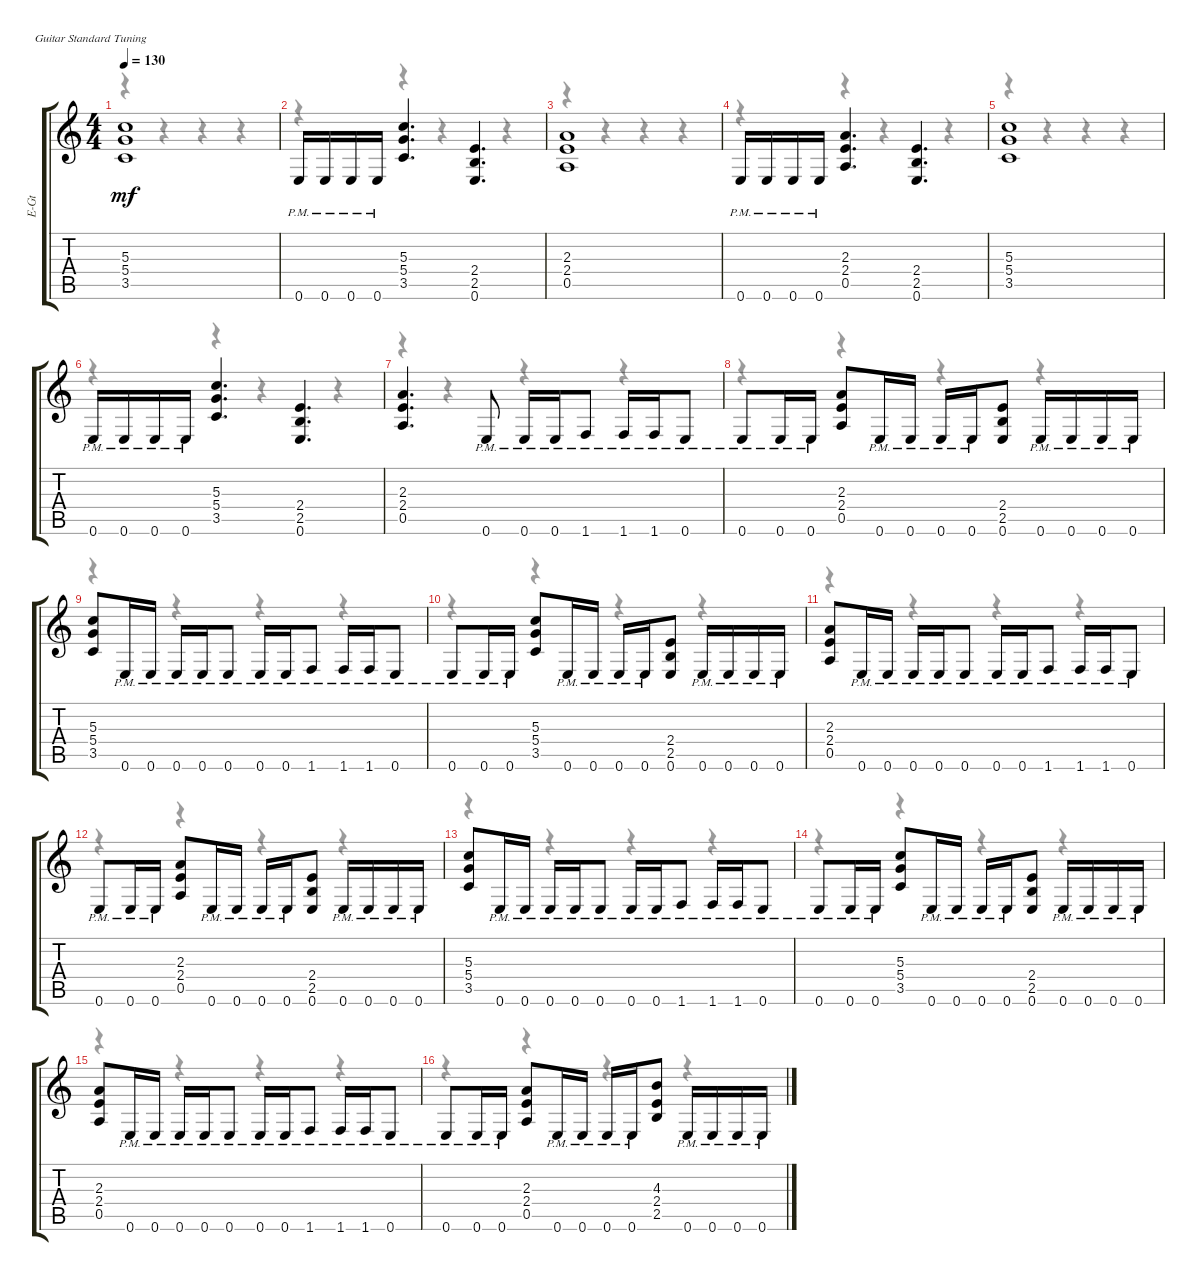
\bracketExtendMode groupsimilarinstruments
\track ("James Hetfield (Rhythm)" "E-Gt") {instrument distortionguitar}
\staff {score tabs}
\tuning (E4 B3 G3 D3 A2 E2)
\voice
\ts (4 4)
\tempo 130
\clef g2
\ks c
(5.3 5.4 3.5).1{dy mf beam Up} |
0.6{pm}.16{beam Up} 0.6{pm}.16{beam Up} 0.6{pm}.16{beam Up} 0.6{pm}.16{beam Up} (5.3 5.4 3.5).4{d beam Up} (2.4 2.5 0.6).4{d beam Up} |
(2.3 2.4 0.5).1{beam Up} |
0.6{pm}.16{beam Up} 0.6{pm}.16{beam Up} 0.6{pm}.16{beam Up} 0.6{pm}.16{beam Up} (2.3 2.4 0.5).4{d beam Up} (2.4 2.5 0.6).4{d beam Up} |
(5.3 5.4 3.5).1{beam Up} |
0.6{pm}.16{beam Up} 0.6{pm}.16{beam Up} 0.6{pm}.16{beam Up} 0.6{pm}.16{beam Up} (5.3 5.4 3.5).4{d beam Up} (2.4 2.5 0.6).4{d beam Up} |
(2.3 2.4 0.5).4{d beam Up} 0.6{pm}.8{beam Up} 0.6{pm}.16{beam Up} 0.6{pm}.16{beam Up} 1.6{pm}.8{beam Up} 1.6{pm}.16{beam Up} 1.6{pm}.16{beam Up} 0.6{pm}.8{beam Up} |
0.6{pm}.8{beam Up} 0.6{pm}.16{beam Up} 0.6{pm}.16{beam Up} (2.3 2.4 0.5).8{beam Up} 0.6{pm}.16{beam Up} 0.6{pm}.16{beam Up} 0.6{pm}.16{beam Up} 0.6{pm}.16{beam Up} (2.4 2.5 0.6).8{beam Up} 0.6{pm}.16{beam Up} 0.6{pm}.16{beam Up} 0.6{pm}.16{beam Up} 0.6{pm}.16{beam Up} |
(5.3 5.4 3.5).8{beam Up} 0.6{pm}.16{beam Up} 0.6{pm}.16{beam Up} 0.6{pm}.16{beam Up} 0.6{pm}.16{beam Up} 0.6{pm}.8{beam Up} 0.6{pm}.16{beam Up} 0.6{pm}.16{beam Up} 1.6{pm}.8{beam Up} 1.6{pm}.16{beam Up} 1.6{pm}.16{beam Up} 0.6{pm}.8{beam Up} |
0.6{pm}.8{beam Up} 0.6{pm}.16{beam Up} 0.6{pm}.16{beam Up} (5.3 5.4 3.5).8{beam Up} 0.6{pm}.16{beam Up} 0.6{pm}.16{beam Up} 0.6{pm}.16{beam Up} 0.6{pm}.16{beam Up} (2.4 2.5 0.6).8{beam Up} 0.6{pm}.16{beam Up} 0.6{pm}.16{beam Up} 0.6{pm}.16{beam Up} 0.6{pm}.16{beam Up} |
(2.3 2.4 0.5).8{beam Up} 0.6{pm}.16{beam Up} 0.6{pm}.16{beam Up} 0.6{pm}.16{beam Up} 0.6{pm}.16{beam Up} 0.6{pm}.8{beam Up} 0.6{pm}.16{beam Up} 0.6{pm}.16{beam Up} 1.6{pm}.8{beam Up} 1.6{pm}.16{beam Up} 1.6{pm}.16{beam Up} 0.6{pm}.8{beam Up} |
0.6{pm}.8{beam Up} 0.6{pm}.16{beam Up} 0.6{pm}.16{beam Up} (2.3 2.4 0.5).8{beam Up} 0.6{pm}.16{beam Up} 0.6{pm}.16{beam Up} 0.6{pm}.16{beam Up} 0.6{pm}.16{beam Up} (2.4 2.5 0.6).8{beam Up} 0.6{pm}.16{beam Up} 0.6{pm}.16{beam Up} 0.6{pm}.16{beam Up} 0.6{pm}.16{beam Up} |
(5.3 5.4 3.5).8{beam Up} 0.6{pm}.16{beam Up} 0.6{pm}.16{beam Up} 0.6{pm}.16{beam Up} 0.6{pm}.16{beam Up} 0.6{pm}.8{beam Up} 0.6{pm}.16{beam Up} 0.6{pm}.16{beam Up} 1.6{pm}.8{beam Up} 1.6{pm}.16{beam Up} 1.6{pm}.16{beam Up} 0.6{pm}.8{beam Up} |
0.6{pm}.8{beam Up} 0.6{pm}.16{beam Up} 0.6{pm}.16{beam Up} (5.3 5.4 3.5).8{beam Up} 0.6{pm}.16{beam Up} 0.6{pm}.16{beam Up} 0.6{pm}.16{beam Up} 0.6{pm}.16{beam Up} (2.4 2.5 0.6).8{beam Up} 0.6{pm}.16{beam Up} 0.6{pm}.16{beam Up} 0.6{pm}.16{beam Up} 0.6{pm}.16{beam Up} |
(2.3 2.4 0.5).8{beam Up} 0.6{pm}.16{beam Up} 0.6{pm}.16{beam Up} 0.6{pm}.16{beam Up} 0.6{pm}.16{beam Up} 0.6{pm}.8{beam Up} 0.6{pm}.16{beam Up} 0.6{pm}.16{beam Up} 1.6{pm}.8{beam Up} 1.6{pm}.16{beam Up} 1.6{pm}.16{beam Up} 0.6{pm}.8{beam Up} |
0.6{pm}.8{beam Up} 0.6{pm}.16{beam Up} 0.6{pm}.16{beam Up} (2.3 2.4 0.5).8{beam Up} 0.6{pm}.16{beam Up} 0.6{pm}.16{beam Up} 0.6{pm}.16{beam Up} 0.6{pm}.16{beam Up} (4.3 2.4 2.5).8{beam Up} 0.6{pm}.16{beam Up} 0.6{pm}.16{beam Up} 0.6{pm}.16{beam Up} 0.6{pm}.16{beam Up}
\voice
\clef g2
\ottava regular
\simile none
\ks c
r.4{dy mf beam Down} r.4{beam Down} r.4{beam Down} r.4{beam Down} |
r.4{beam Down} r.4{beam Down} r.4{beam Down} r.4{beam Down} |
r.4{beam Down} r.4{beam Down} r.4{beam Down} r.4{beam Down} |
r.4{beam Down} r.4{beam Down} r.4{beam Down} r.4{beam Down} |
r.4{beam Down} r.4{beam Down} r.4{beam Down} r.4{beam Down} |
r.4{beam Down} r.4{beam Down} r.4{beam Down} r.4{beam Down} |
r.4{beam Down} r.4{beam Down} r.4{beam Down} r.4{beam Down} |
r.4{beam Down} r.4{beam Down} r.4{beam Down} r.4{beam Down} |
r.4{beam Down} r.4{beam Down} r.4{beam Down} r.4{beam Down} |
r.4{beam Down} r.4{beam Down} r.4{beam Down} r.4{beam Down} |
r.4{beam Down} r.4{beam Down} r.4{beam Down} r.4{beam Down} |
r.4{beam Down} r.4{beam Down} r.4{beam Down} r.4{beam Down} |
r.4{beam Down} r.4{beam Down} r.4{beam Down} r.4{beam Down} |
r.4{beam Down} r.4{beam Down} r.4{beam Down} r.4{beam Down} |
r.4{beam Down} r.4{beam Down} r.4{beam Down} r.4{beam Down} |
r.4{beam Down} r.4{beam Down} r.4{beam Down} r.4{beam Down}
